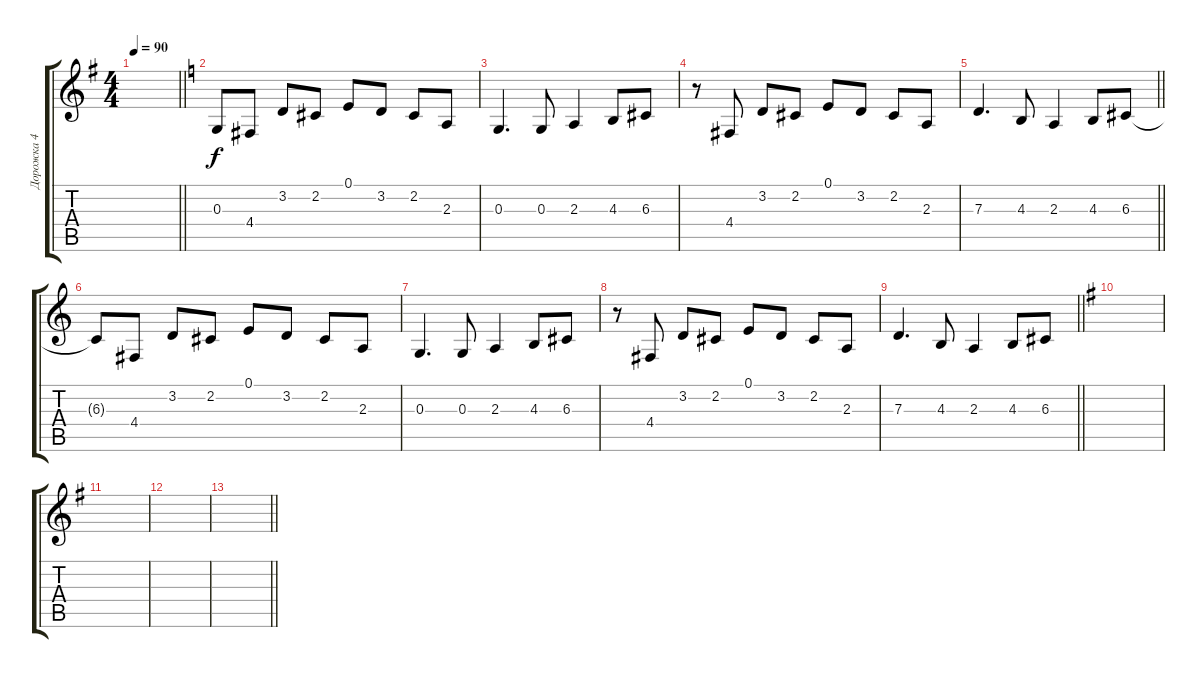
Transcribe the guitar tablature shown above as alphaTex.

\track ("Дорожка 4" "Дорожка 4") {instrument fx5brightness}
\staff {score tabs}
\tuning (E4 B3 G3 D3 A2 E2) {hide}
\ts (4 4)
\tempo 90
\clef g2
\barLineRight lightlight
\ks eminor
|
\ks c
0.3.8 4.4.8 3.2.8 2.2.8 0.1.8 3.2.8 2.2.8 2.3.8 |
0.3.4{d} 0.3.8 2.3.4 4.3.8 6.3.8 |
r.8 4.4.8 3.2.8 2.2.8 0.1.8 3.2.8 2.2.8 2.3.8 |
\barLineRight lightlight
7.3.4{d} 4.3.8 2.3.4 4.3.8 6.3.8 |
6.3{t}.8 4.4.8 3.2.8 2.2.8 0.1.8 3.2.8 2.2.8 2.3.8 |
0.3.4{d} 0.3.8 2.3.4 4.3.8 6.3.8 |
r.8 4.4.8 3.2.8 2.2.8 0.1.8 3.2.8 2.2.8 2.3.8 |
\barLineRight lightlight
7.3.4{d} 4.3.8 2.3.4 4.3.8 6.3.8 |
\ks eminor
|
|
|
\barLineRight lightlight
